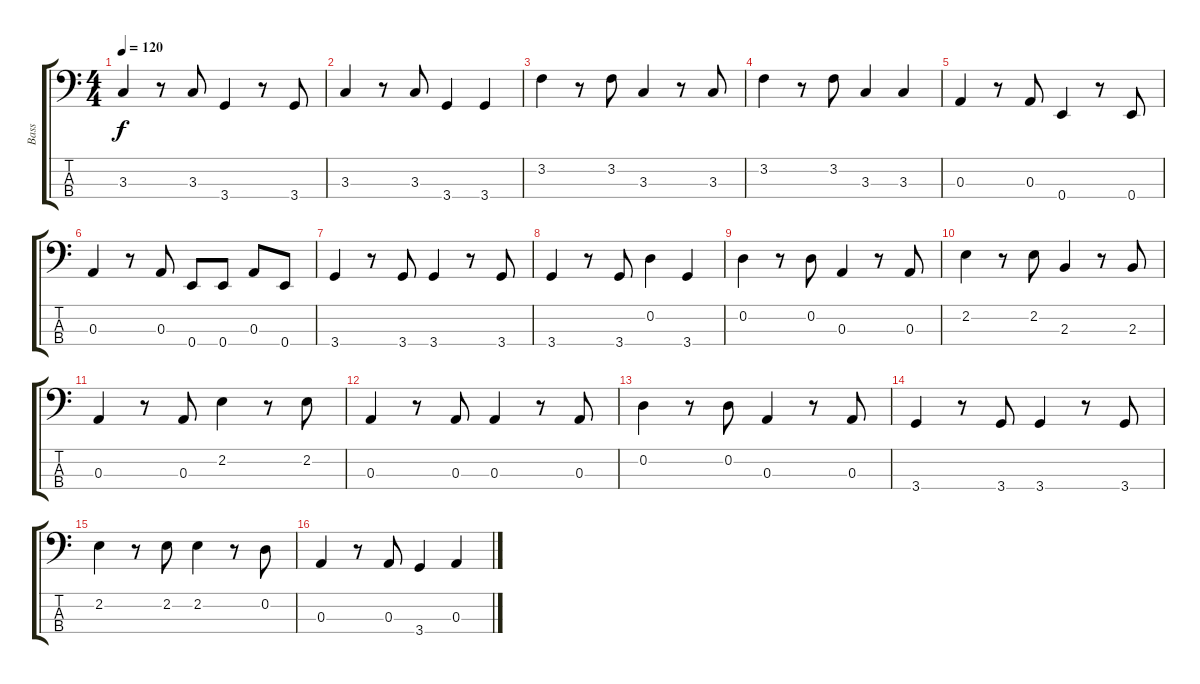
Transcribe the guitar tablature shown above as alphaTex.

\track ("Bass" "Bass") {instrument fretlessbass}
\staff {score tabs}
\tuning (G2 D2 A1 E1) {hide}
\ts (4 4)
\tempo 120
\clef f4
\ks c
3.3.4{dy f} r.8 3.3.8 3.4.4 r.8 3.4.8 |
3.3.4 r.8 3.3.8 3.4.4 3.4.4 |
3.2.4 r.8 3.2.8 3.3.4 r.8 3.3.8 |
3.2.4 r.8 3.2.8 3.3.4 3.3.4 |
0.3.4 r.8 0.3.8 0.4.4 r.8 0.4.8 |
0.3.4 r.8 0.3.8 0.4.8 0.4.8 0.3.8 0.4.8 |
3.4.4 r.8 3.4.8 3.4.4 r.8 3.4.8 |
3.4.4 r.8 3.4.8 0.2.4 3.4.4 |
0.2.4 r.8 0.2.8 0.3.4 r.8 0.3.8 |
2.2.4 r.8 2.2.8 2.3.4 r.8 2.3.8 |
0.3.4 r.8 0.3.8 2.2.4 r.8 2.2.8 |
0.3.4 r.8 0.3.8 0.3.4 r.8 0.3.8 |
0.2.4 r.8 0.2.8 0.3.4 r.8 0.3.8 |
3.4.4 r.8 3.4.8 3.4.4 r.8 3.4.8 |
2.2.4 r.8 2.2.8 2.2.4 r.8 0.2.8 |
0.3.4 r.8 0.3.8 3.4.4 0.3.4
